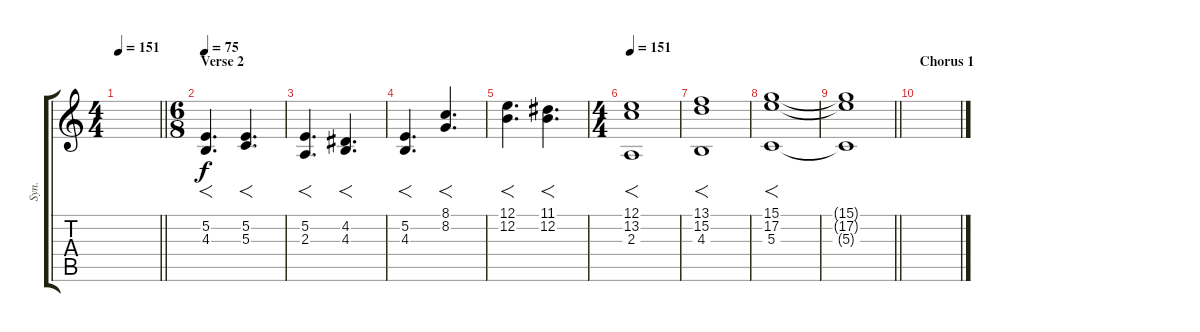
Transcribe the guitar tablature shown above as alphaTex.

\track ("Syn." "Syn.") {instrument choiraahs}
\staff {score tabs}
\tuning (E4 B3 G3 D3 A2 E2) {hide}
\ts (4 4)
\tempo 151
\clef g2
\barLineRight lightlight
\ks c
|
\ts (6 8)
\section ("" "Verse 2")
\tempo 75
(5.2 4.3).4{f d} (5.2 5.3).4{f d} |
(5.2 2.3).4{f d} (4.2 4.3).4{f d} |
(5.2 4.3).4{f d} (8.1 8.2).4{f d} |
(12.1 12.2).4{f d} (11.1 12.2).4{f d} |
\ts (4 4)
\tempo 151
(12.1 13.2 2.3).1{f} |
(13.1 15.2 4.3).1{f} |
(15.1 17.2 5.3).1{f} |
\barLineRight lightlight
(15.1{t} 17.2{t} 5.3{t}).1 |
\section ("" "Chorus 1")
